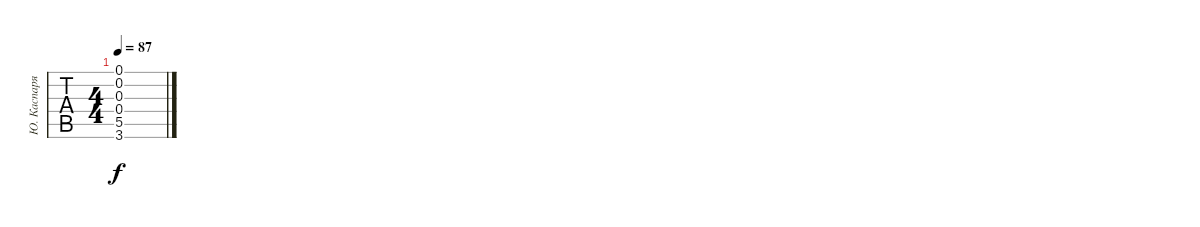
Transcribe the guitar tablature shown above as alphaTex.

\track ("Ю. Каспарян" "Ю. Каспаря") {instrument electricguitarclean}
\staff {tabs}
\tuning (E4 B3 G3 D3 A2 E2) {hide}
\ts (4 4)
\tempo 87
\clef g2
\ks c
(0.1{t} 0.2{t} 0.3{t} 0.4{t} 5.5{t} 3.6{t}).1{dy f}
